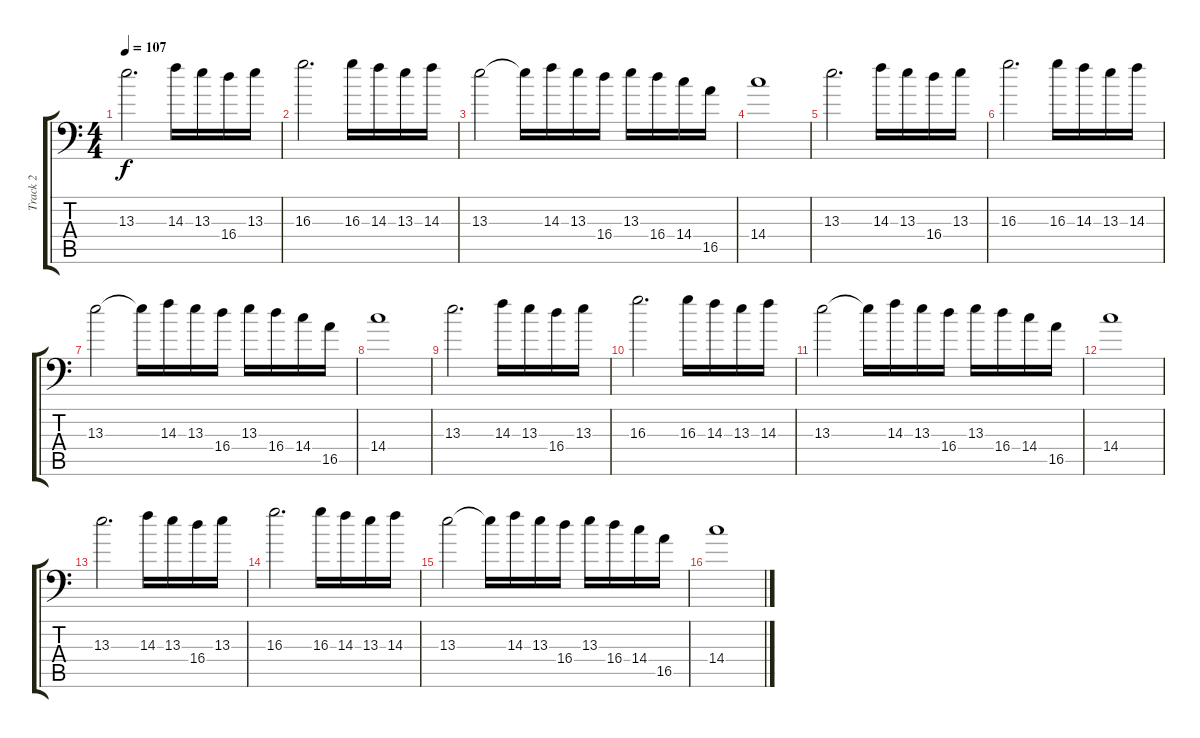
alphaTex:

\track ("Track 2" "Track 2") {instrument distortionguitar}
\staff {score tabs}
\tuning (C4 G3 Eb3 Bb2 F2 Bb1) {hide}
\ts (4 4)
\tempo 107
\clef f4
\ks c
13.3.2{d dy f volume 9} 14.3.16 13.3.16 16.4.16 13.3.16 |
16.3.2{d} 16.3.16 14.3.16 13.3.16 14.3.16 |
13.3.2 13.3{t}.16 14.3.16 13.3.16 16.4.16 13.3.16 16.4.16 14.4.16 16.5.16 |
14.4.1 |
13.3.2{d volume 6} 14.3.16 13.3.16 16.4.16 13.3.16 |
16.3.2{d} 16.3.16 14.3.16 13.3.16 14.3.16 |
13.3.2 13.3{t}.16 14.3.16 13.3.16 16.4.16 13.3.16 16.4.16 14.4.16 16.5.16 |
14.4.1 |
13.3.2{d volume 3} 14.3.16 13.3.16 16.4.16 13.3.16 |
16.3.2{d} 16.3.16 14.3.16 13.3.16 14.3.16 |
13.3.2 13.3{t}.16 14.3.16 13.3.16 16.4.16 13.3.16 16.4.16 14.4.16 16.5.16 |
14.4.1 |
13.3.2{d volume 0} 14.3.16 13.3.16 16.4.16 13.3.16 |
16.3.2{d} 16.3.16 14.3.16 13.3.16 14.3.16 |
13.3.2 13.3{t}.16 14.3.16 13.3.16 16.4.16 13.3.16 16.4.16 14.4.16 16.5.16 |
14.4.1
